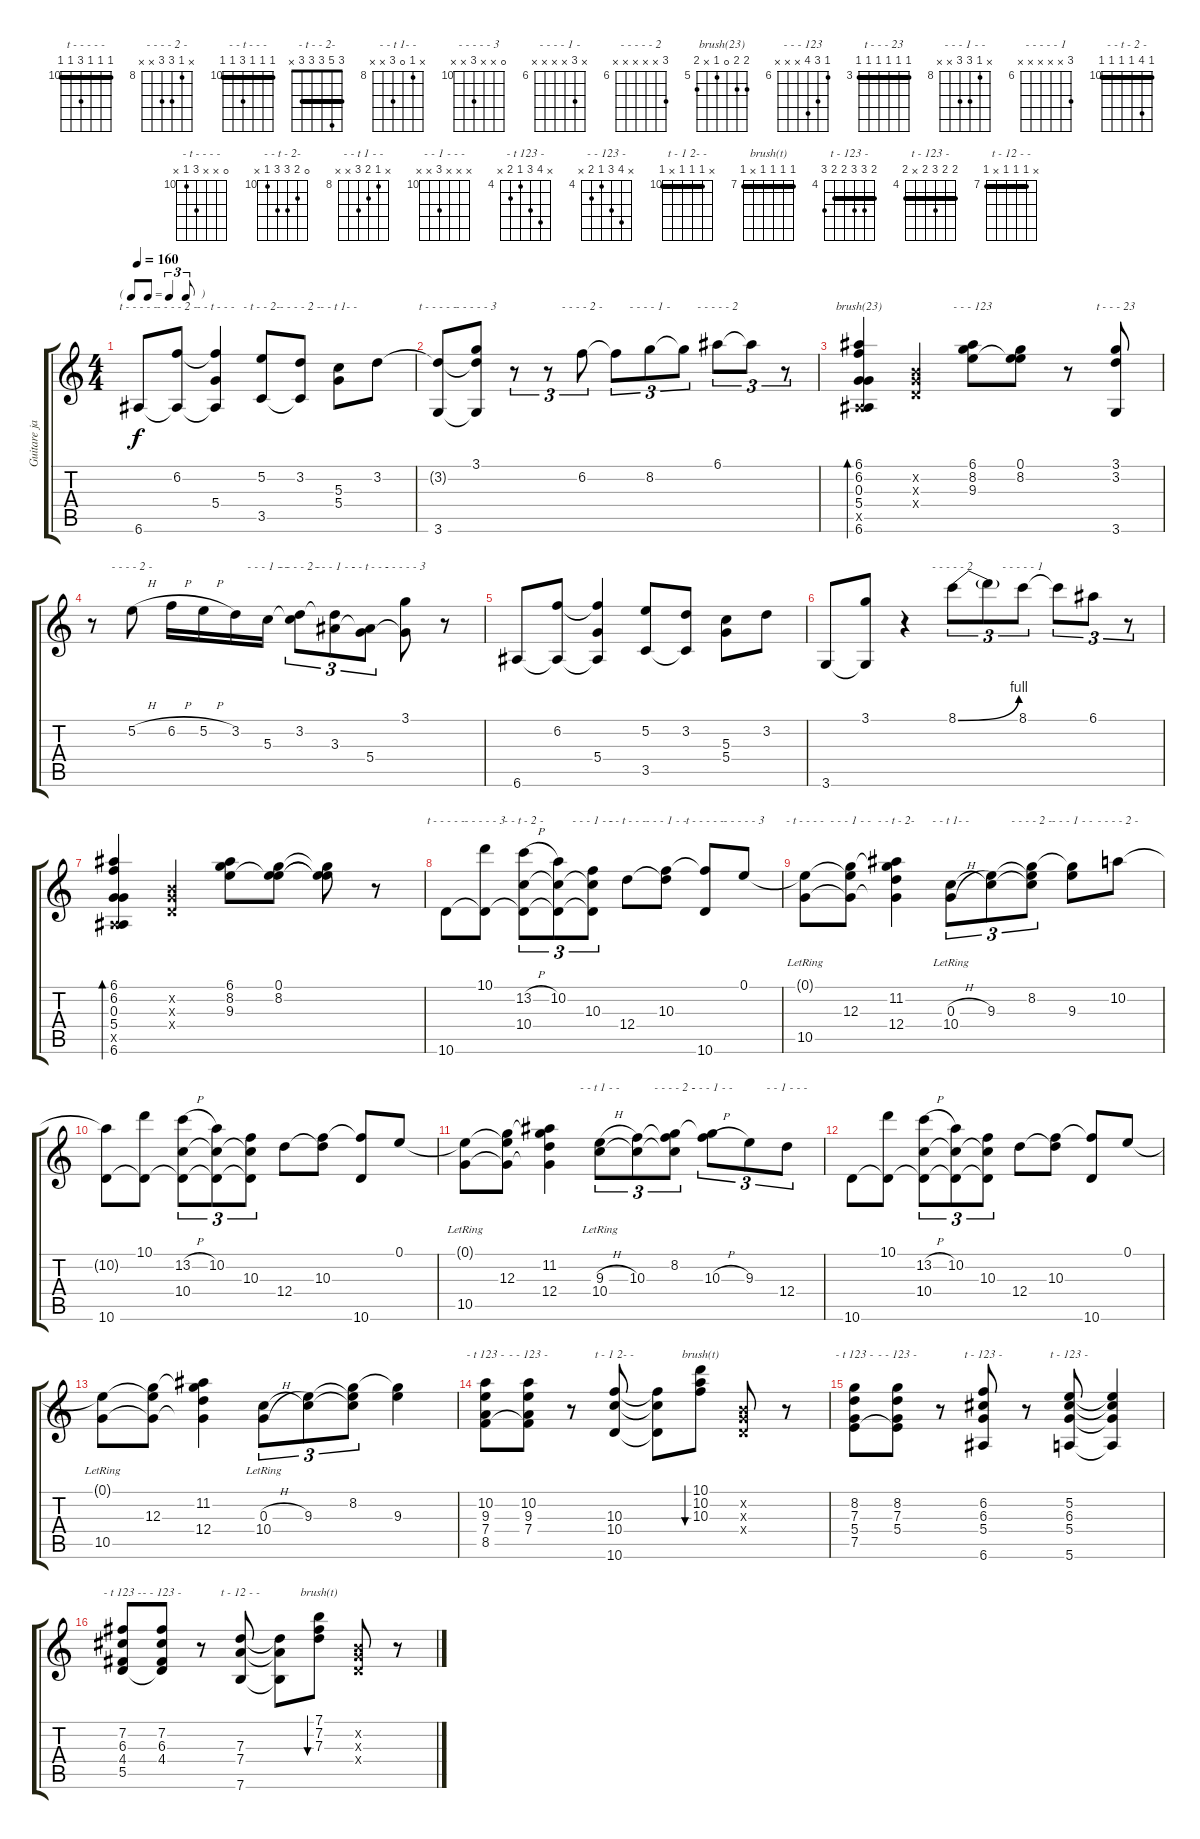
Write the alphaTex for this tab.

\track ("Guitare janvier 2001" "Guitare ja") {instrument acousticguitarnylon}
\staff {score tabs}
\tuning (E4 B3 G3 D3 A2 E2) {hide}
\chord ("t - - - - -" x 6 x 5 x 6) {firstfret 5}
\chord ("- - - - 2 -" x 6 x 5 x 6) {firstfret 5}
\chord ("- - t - - -" x 6 x 5 x 6) {firstfret 5}
\chord ("- t - - 2-" 3 5 3 3 3 x) {barre 3}
\chord ("- - - - 2 -" 3 3 3 3 3 x) {barre 3}
\chord ("- - t 1- -" 3 3 5 5 3 x) {barre 3}
\chord ("t - - - - -" 3 3 4 3 5 3) {firstfret 3 barre 3}
\chord ("- - - - - 3" 3 3 4 3 5 3) {firstfret 3 barre 3}
\chord ("- - - - 2 -" x 6 x x x x) {firstfret 6}
\chord ("- - - - 1 -" x 8 x x x x) {firstfret 6}
\chord ("- - - - - 2" 6 x x x x x) {firstfret 6}
\chord ("brush(23)" 6 6 0 5 x 6) {firstfret 5}
\chord ("- - - 123" 6 8 9 x x x) {firstfret 6}
\chord ("t - - - 23" 3 3 3 3 3 3) {firstfret 3 barre 3}
\chord ("- - - - 2 -" 3 5 3 x x x) {firstfret 3 barre 3}
\chord ("- - - 1 - -" 3 3 5 x x x) {firstfret 3 barre 3}
\chord ("- - - - 2 -" 3 3 3 x x x) {firstfret 3 barre 3}
\chord ("- - - 1 - -" 3 3 3 x x x) {firstfret 3 barre 3}
\chord ("- - t - - -" 3 3 3 5 x x) {firstfret 3 barre 3}
\chord ("- - - - - 3" 3 3 3 5 x x) {firstfret 3 barre 3}
\chord ("- - - - - 2" 8 x x x x x) {firstfret 6}
\chord ("- - - - - 1" 8 x x x x x) {firstfret 6}
\chord ("t - - - - -" 10 10 10 10 10 10) {firstfret 10 barre 10}
\chord ("- - - - - 3" 10 10 10 10 10 10) {firstfret 10 barre 10}
\chord ("- - t - 2 -" 10 13 10 10 10 10) {firstfret 10 barre 10}
\chord ("- - - 1 - -" 10 10 10 10 10 10) {firstfret 10 barre 10}
\chord ("- - t - - -" 10 10 10 12 10 10) {firstfret 10 barre 10}
\chord ("- - - 1 - -" 10 10 10 12 10 10) {firstfret 10 barre 10}
\chord ("t - - - - -" 10 10 10 12 10 10) {firstfret 10 barre 10}
\chord ("- - - - - 3" 0 x x 12 x x) {firstfret 10}
\chord ("- t - - - -" 0 x x 12 10 x) {firstfret 10}
\chord ("- - - 1 - -" 0 11 12 12 10 x) {firstfret 10}
\chord ("- - t - 2-" 0 11 12 12 10 x) {firstfret 10}
\chord ("- - t 1- -" x 8 0 10 x x) {firstfret 8}
\chord ("- - - - 2 -" x 8 9 10 x x) {firstfret 8}
\chord ("- - - 1 - -" x 8 9 10 x x) {firstfret 8}
\chord ("- - - - 2 -" 10 10 10 10 10 10) {firstfret 10 barre 10}
\chord ("- - t 1 - -" x 8 9 10 x x) {firstfret 8}
\chord ("- - - - 2 -" x 8 10 10 x x) {firstfret 8}
\chord ("- - - 1 - -" x 8 10 10 x x) {firstfret 8}
\chord ("- - 1 - - -" x x x 12 x x) {firstfret 10}
\chord ("- t 123 -" x 10 9 7 8 x) {firstfret 7}
\chord ("- - 123 -" x 10 9 7 8 x) {firstfret 7}
\chord ("t - 1 2- -" x 10 10 10 x 10) {firstfret 10 barre 10}
\chord ("brush(t)" 10 10 10 10 x 10) {firstfret 10 barre 10}
\chord ("- t 123 -" x 8 7 5 7 x) {firstfret 4}
\chord ("- - 123 -" x 8 7 5 7 x) {firstfret 4}
\chord ("t - 123 -" 5 6 6 5 5 6) {firstfret 4 barre 5}
\chord ("t - 123 - " 5 5 6 5 x 5) {firstfret 4 barre 5}
\chord ("- t 123 -" x 7 6 4 5 x) {firstfret 4}
\chord ("- - 123 -" x 7 6 4 5 x) {firstfret 4}
\chord ("t - 12 - -" x 7 7 7 x 7) {firstfret 7 barre 7}
\chord ("brush(t)" 7 7 7 7 x 7) {firstfret 7 barre 7}
\ts (4 4)
\tf triplet8th
\tempo 160
\clef g2
\ks c
6.6.8{ch "t - - - - -" dy f} (6.2 6.6{t}).8{ch "- - - - 2 -"} (6.2{t} 5.4 6.6{t}).4{ch "- - t - - -"} (5.2 3.5).8{ch "- t - - 2-"} (3.2 3.5{t}).8{ch "- - - - 2 -"} (5.3 5.4).8{ch "- - t 1- -"} 3.2.8 |
(3.2{t} 3.6).8{ch "t - - - - -"} (3.1 3.2{t} 3.6{t}).8{ch "- - - - - 3"} r.8{tu (3 2)} r.8{tu (3 2)} 6.2.8{tu (3 2) ch "- - - - 2 -"} 6.2{t}.8{tu (3 2)} 8.2.8{tu (3 2) ch "- - - - 1 -"} 8.2{t}.8{tu (3 2)} 6.1.8{tu (3 2) ch "- - - - - 2"} 6.1{t}.8{tu (3 2)} r.8{tu (3 2)} |
(6.1 6.2 0.3 5.4 0.5{x} 6.6).4{bd 60 ch "brush(23)"} (0.2{x} 0.3{x} 0.4{x}).4 (6.1 8.2 9.3).8{ch "- - - 123"} (0.1 8.2 9.3{t}).8 r.8 (3.1 3.2 3.6).8{ch "t - - - 23"} |
r.8 5.2{h}.8{ch "- - - - 2 -"} 6.2{h}.16 5.2{h}.16 3.2.16 5.3.16{ch "- - - 1 - -"} (3.2 5.3{t}).8{tu (3 2) ch "- - - - 2 -"} (3.2{t} 3.3).8{tu (3 2) ch "- - - 1 - -"} (3.3{t} 5.4).8{tu (3 2) ch "- - t - - -"} (3.1 5.4{t}).8{ch "- - - - - 3"} r.8 |
6.6.8 (6.2 6.6{t}).8 (6.2{t} 5.4 6.6{t}).4 (5.2 3.5).8 (3.2 3.5{t}).8 (5.3 5.4).8 3.2.8 |
3.6.8 (3.1 3.6{t}).8 r.4 8.1{be (bend 0 0 60 4)}.8{tu (3 2) ch "- - - - - 2"} 8.1{t}.8{tu (3 2)} 8.1.8{tu (3 2) ch "- - - - - 1"} 8.1{t}.8{tu (3 2)} 6.1.8{tu (3 2)} r.8{tu (3 2)} |
(6.1 6.2 0.3 5.4 0.5{x} 6.6).4{bd 60} (0.2{x} 0.3{x} 0.4{x}).4 (6.1 8.2 9.3).8 (0.1 8.2 9.3{t}).8 (0.1{t} 8.2{t} 9.3{t}).8 r.8 |
10.6.8{ch "t - - - - -"} (10.1 10.6{t}).8{ch "- - - - - 3"} (13.2{h} 10.4 10.6{t}).8{tu (3 2) ch "- - t - 2 -"} (10.2 10.4{t} 10.6{t}).8{tu (3 2)} (10.3 10.4{t} 10.6{t}).8{tu (3 2) ch "- - - 1 - -"} 12.4.8{ch "- - t - - -"} (10.3 12.4{t}).8{ch "- - - 1 - -"} (10.3{t} 10.6).8{ch "t - - - - -"} 0.1.8{ch "- - - - - 3"} |
(0.1{t} 10.5{lr}).8{ch "- t - - - -"} (0.1{t} 12.3 10.5{t}).8{ch "- - - 1 - -"} (11.2 12.3{t} 12.4 10.5{t}).4{ch "- - t - 2-"} (0.3{h} 10.4{lr}).8{tu (3 2) ch "- - t 1- -"} (9.3 10.4{t}).8{tu (3 2)} (8.2 9.3{t} 10.4{t}).8{tu (3 2) ch "- - - - 2 -"} (8.2{t} 9.3).8{ch "- - - 1 - -"} 10.2.8{ch "- - - - 2 -"} |
(10.2{t} 10.6).8 (10.1 10.6{t}).8 (13.2{h} 10.4 10.6{t}).8{tu (3 2)} (10.2 10.4{t} 10.6{t}).8{tu (3 2)} (10.3 10.4{t} 10.6{t}).8{tu (3 2)} 12.4.8 (10.3 12.4{t}).8 (10.3{t} 10.6).8 0.1.8 |
(0.1{t} 10.5{lr}).8 (0.1{t} 12.3 10.5{t}).8 (11.2 12.3{t} 12.4 10.5{t}).4 (9.3{h} 10.4{lr}).8{tu (3 2) ch "- - t 1 - -"} (10.3 10.4{t}).8{tu (3 2)} (8.2 10.3{t} 10.4{t}).8{tu (3 2) ch "- - - - 2 -"} (8.2{t} 10.3{h}).8{tu (3 2) ch "- - - 1 - -"} 9.3.8{tu (3 2)} 12.4.8{tu (3 2) ch "- - 1 - - -"} |
10.6.8 (10.1 10.6{t}).8 (13.2{h} 10.4 10.6{t}).8{tu (3 2)} (10.2 10.4{t} 10.6{t}).8{tu (3 2)} (10.3 10.4{t} 10.6{t}).8{tu (3 2)} 12.4.8 (10.3 12.4{t}).8 (10.3{t} 10.6).8 0.1.8 |
(0.1{t} 10.5{lr}).8 (0.1{t} 12.3 10.5{t}).8 (11.2 12.3{t} 12.4 10.5{t}).4 (0.3{h} 10.4{lr}).8{tu (3 2)} (9.3 10.4{t}).8{tu (3 2)} (8.2 9.3{t} 10.4{t}).8{tu (3 2)} (8.2{t} 9.3).4 |
(10.2 9.3 7.4 8.5).8{ch "- t 123 -"} (10.2 9.3 7.4 8.5{t}).8{ch "- - 123 -"} r.8 (10.3 10.4 10.6).8{ch "t - 1 2- -"} (10.3{t} 10.4{t} 10.6{t}).8 (10.1 10.2 10.3).8{bu 60 ch "brush(t)"} (0.2{x} 0.3{x} 0.4{x}).8 r.8 |
(8.2 7.3 5.4 7.5).8{ch "- t 123 -"} (8.2 7.3 5.4 7.5{t}).8{ch "- - 123 -"} r.8 (6.2 6.3 5.4 6.6).8{ch "t - 123 -"} r.8 (5.2 6.3 5.4 5.6).8{ch "t - 123 - "} (5.2{t} 6.3{t} 5.4{t} 5.6{t}).4 |
(7.2 6.3 4.4 5.5).8{ch "- t 123 -"} (7.2 6.3 4.4 5.5{t}).8{ch "- - 123 -"} r.8 (7.3 7.4 7.6).8{ch "t - 12 - -"} (7.3{t} 7.4{t} 7.6{t}).8 (7.1 7.2 7.3).8{bu 60 ch "brush(t)"} (0.2{x} 0.3{x} 0.4{x}).8 r.8
